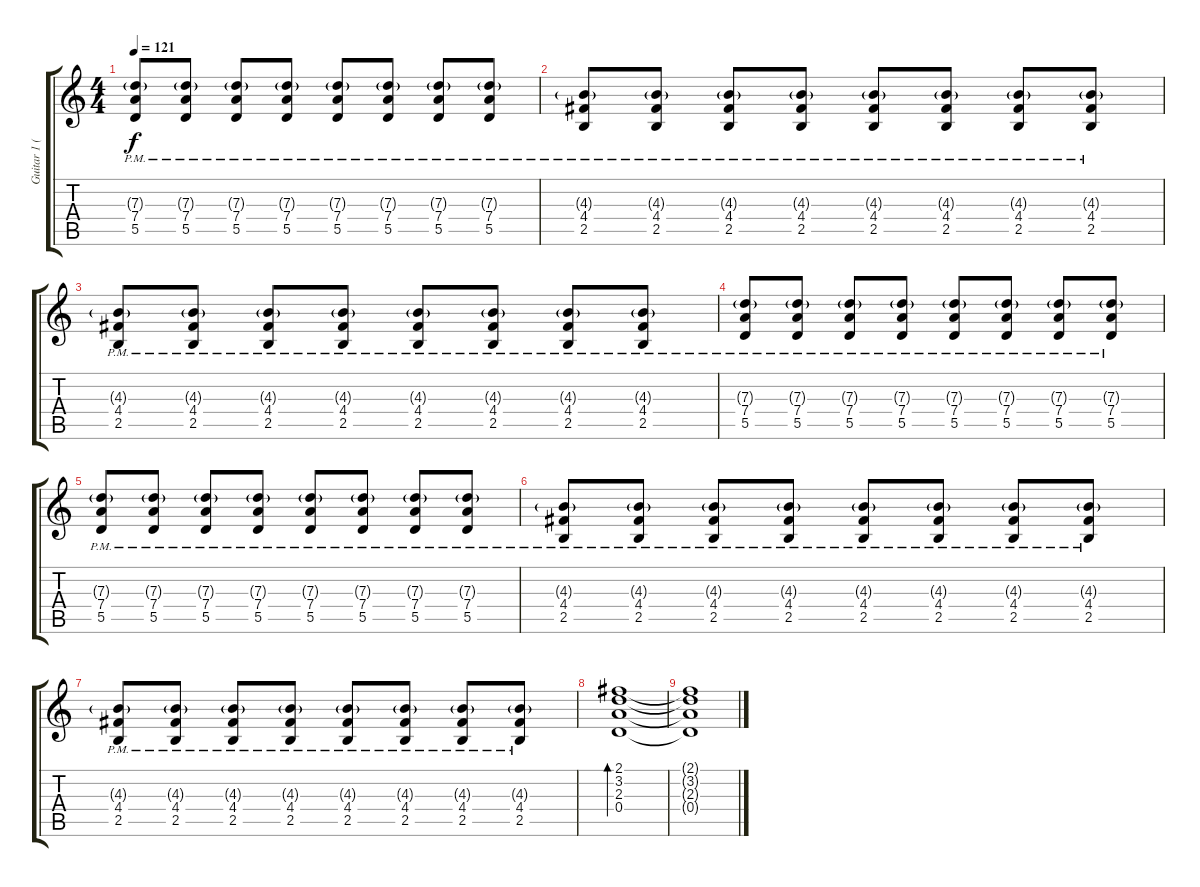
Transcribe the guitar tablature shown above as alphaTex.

\track ("Guitar 1 (Billie Joe)" "Guitar 1 (") {instrument electricguitarmuted}
\staff {score tabs}
\tuning (E4 B3 G3 D3 A2 D2) {hide}
\ts (4 4)
\tempo 121
\clef g2
\ks c
(7.3{g pm} 7.4{pm} 5.5{pm}).8{dy f} (7.3{g pm} 7.4{pm} 5.5{pm}).8 (7.3{g pm} 7.4{pm} 5.5{pm}).8 (7.3{g pm} 7.4{pm} 5.5{pm}).8 (7.3{g pm} 7.4{pm} 5.5{pm}).8 (7.3{g pm} 7.4{pm} 5.5{pm}).8 (7.3{g pm} 7.4{pm} 5.5{pm}).8 (7.3{g pm} 7.4{pm} 5.5{pm}).8 |
(4.3{g pm} 4.4{pm} 2.5{pm}).8 (4.3{g pm} 4.4{pm} 2.5{pm}).8 (4.3{g pm} 4.4{pm} 2.5{pm}).8 (4.3{g pm} 4.4{pm} 2.5{pm}).8 (4.3{g pm} 4.4{pm} 2.5{pm}).8 (4.3{g pm} 4.4{pm} 2.5{pm}).8 (4.3{g pm} 4.4{pm} 2.5{pm}).8 (4.3{g pm} 4.4{pm} 2.5{pm}).8 |
(4.3{g pm} 4.4{pm} 2.5{pm}).8 (4.3{g pm} 4.4{pm} 2.5{pm}).8 (4.3{g pm} 4.4{pm} 2.5{pm}).8 (4.3{g pm} 4.4{pm} 2.5{pm}).8 (4.3{g pm} 4.4{pm} 2.5{pm}).8 (4.3{g pm} 4.4{pm} 2.5{pm}).8 (4.3{g pm} 4.4{pm} 2.5{pm}).8 (4.3{g pm} 4.4{pm} 2.5{pm}).8 |
(7.3{g pm} 7.4{pm} 5.5{pm}).8 (7.3{g pm} 7.4{pm} 5.5{pm}).8 (7.3{g pm} 7.4{pm} 5.5{pm}).8 (7.3{g pm} 7.4{pm} 5.5{pm}).8 (7.3{g pm} 7.4{pm} 5.5{pm}).8 (7.3{g pm} 7.4{pm} 5.5{pm}).8 (7.3{g pm} 7.4{pm} 5.5{pm}).8 (7.3{g pm} 7.4{pm} 5.5{pm}).8 |
(7.3{g pm} 7.4{pm} 5.5{pm}).8 (7.3{g pm} 7.4{pm} 5.5{pm}).8 (7.3{g pm} 7.4{pm} 5.5{pm}).8 (7.3{g pm} 7.4{pm} 5.5{pm}).8 (7.3{g pm} 7.4{pm} 5.5{pm}).8 (7.3{g pm} 7.4{pm} 5.5{pm}).8 (7.3{g pm} 7.4{pm} 5.5{pm}).8 (7.3{g pm} 7.4{pm} 5.5{pm}).8 |
(4.3{g pm} 4.4{pm} 2.5{pm}).8 (4.3{g pm} 4.4{pm} 2.5{pm}).8 (4.3{g pm} 4.4{pm} 2.5{pm}).8 (4.3{g pm} 4.4{pm} 2.5{pm}).8 (4.3{g pm} 4.4{pm} 2.5{pm}).8 (4.3{g pm} 4.4{pm} 2.5{pm}).8 (4.3{g pm} 4.4{pm} 2.5{pm}).8 (4.3{g pm} 4.4{pm} 2.5{pm}).8 |
(4.3{g pm} 4.4{pm} 2.5{pm}).8 (4.3{g pm} 4.4{pm} 2.5{pm}).8 (4.3{g pm} 4.4{pm} 2.5{pm}).8 (4.3{g pm} 4.4{pm} 2.5{pm}).8 (4.3{g pm} 4.4{pm} 2.5{pm}).8 (4.3{g pm} 4.4{pm} 2.5{pm}).8 (4.3{g pm} 4.4{pm} 2.5{pm}).8 (4.3{g pm} 4.4{pm} 2.5{pm}).8 |
(2.1 3.2 2.3 0.4).1{bd 120} |
(2.1{t} 3.2{t} 2.3{t} 0.4{t}).1
